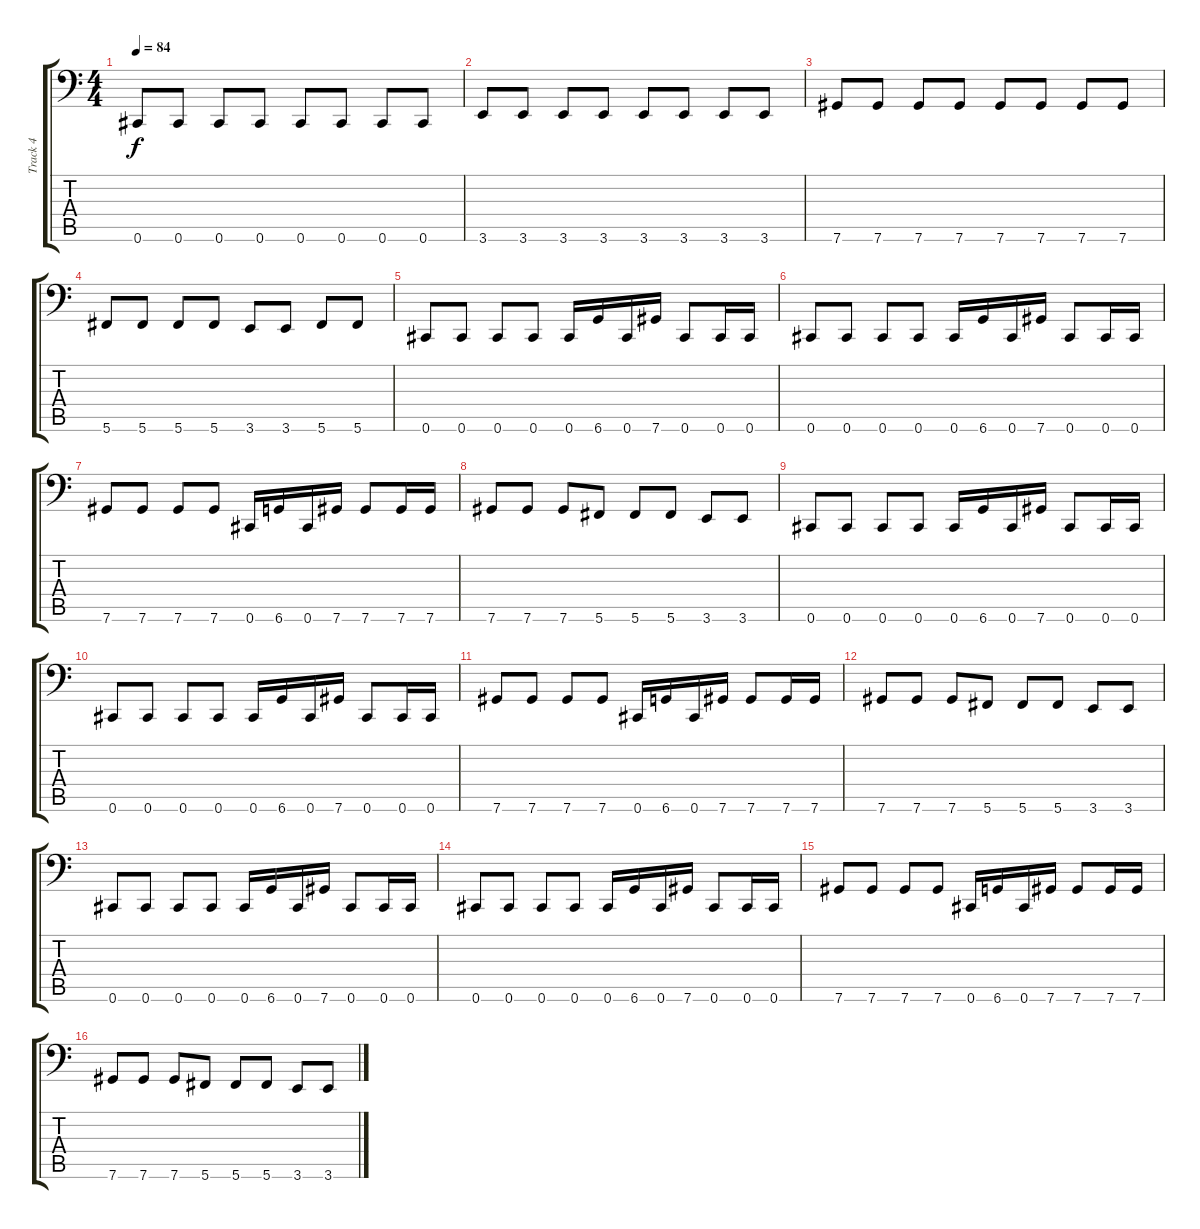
\track ("Track 4" "Track 4") {instrument fretlessbass}
\staff {score tabs}
\tuning (Db3 Ab2 E2 B1 Gb1 Db1) {hide}
\ts (4 4)
\tempo 84
\clef f4
\ks c
0.6.8{dy f} 0.6.8 0.6.8 0.6.8 0.6.8 0.6.8 0.6.8 0.6.8 |
3.6.8 3.6.8 3.6.8 3.6.8 3.6.8 3.6.8 3.6.8 3.6.8 |
7.6.8 7.6.8 7.6.8 7.6.8 7.6.8 7.6.8 7.6.8 7.6.8 |
5.6.8 5.6.8 5.6.8 5.6.8 3.6.8 3.6.8 5.6.8 5.6.8 |
0.6.8 0.6.8 0.6.8 0.6.8 0.6.16 6.6.16 0.6.16 7.6.16 0.6.8 0.6.16 0.6.16 |
0.6.8 0.6.8 0.6.8 0.6.8 0.6.16 6.6.16 0.6.16 7.6.16 0.6.8 0.6.16 0.6.16 |
7.6.8 7.6.8 7.6.8 7.6.8 0.6.16 6.6.16 0.6.16 7.6.16 7.6.8 7.6.16 7.6.16 |
7.6.8 7.6.8 7.6.8 5.6.8 5.6.8 5.6.8 3.6.8 3.6.8 |
0.6.8 0.6.8 0.6.8 0.6.8 0.6.16 6.6.16 0.6.16 7.6.16 0.6.8 0.6.16 0.6.16 |
0.6.8 0.6.8 0.6.8 0.6.8 0.6.16 6.6.16 0.6.16 7.6.16 0.6.8 0.6.16 0.6.16 |
7.6.8 7.6.8 7.6.8 7.6.8 0.6.16 6.6.16 0.6.16 7.6.16 7.6.8 7.6.16 7.6.16 |
7.6.8 7.6.8 7.6.8 5.6.8 5.6.8 5.6.8 3.6.8 3.6.8 |
0.6.8 0.6.8 0.6.8 0.6.8 0.6.16 6.6.16 0.6.16 7.6.16 0.6.8 0.6.16 0.6.16 |
0.6.8 0.6.8 0.6.8 0.6.8 0.6.16 6.6.16 0.6.16 7.6.16 0.6.8 0.6.16 0.6.16 |
7.6.8 7.6.8 7.6.8 7.6.8 0.6.16 6.6.16 0.6.16 7.6.16 7.6.8 7.6.16 7.6.16 |
7.6.8 7.6.8 7.6.8 5.6.8 5.6.8 5.6.8 3.6.8 3.6.8
